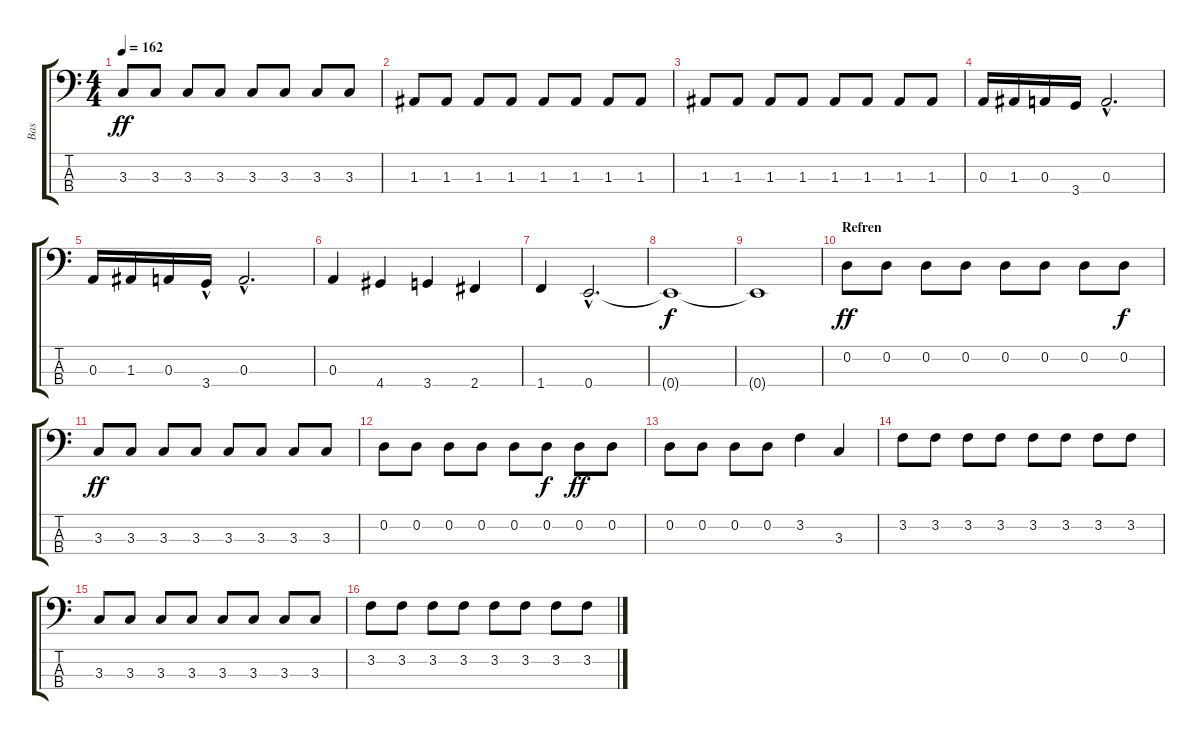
\track ("Bas" "Bas") {instrument electricbassfinger}
\staff {score tabs}
\tuning (G2 D2 A1 E1) {hide}
\ts (4 4)
\tempo 162
\clef f4
\ks c
3.3.8{dy ff} 3.3.8 3.3.8 3.3.8 3.3.8 3.3.8 3.3.8 3.3.8 |
1.3.8 1.3.8 1.3.8 1.3.8 1.3.8 1.3.8 1.3.8 1.3.8 |
1.3.8 1.3.8 1.3.8 1.3.8 1.3.8 1.3.8 1.3.8 1.3.8 |
0.3.16 1.3.16 0.3.16 3.4.16 0.3{hac}.2{d} |
0.3.16 1.3.16 0.3.16 3.4{hac}.16 0.3{hac}.2{d} |
0.3.4 4.4.4 3.4.4 2.4.4 |
1.4.4 0.4{hac}.2{d} |
0.4{t}.1{dy f} |
0.4{t}.1 |
\section ("" "Refren")
0.2.8{dy ff} 0.2.8 0.2.8 0.2.8 0.2.8 0.2.8 0.2.8 0.2.8{dy f} |
3.3.8{dy ff} 3.3.8 3.3.8 3.3.8 3.3.8 3.3.8 3.3.8 3.3.8 |
0.2.8 0.2.8 0.2.8 0.2.8 0.2.8 0.2.8{dy f} 0.2.8{dy ff} 0.2.8 |
0.2.8 0.2.8 0.2.8 0.2.8 3.2.4 3.3.4 |
3.2.8 3.2.8 3.2.8 3.2.8 3.2.8 3.2.8 3.2.8 3.2.8 |
3.3.8 3.3.8 3.3.8 3.3.8 3.3.8 3.3.8 3.3.8 3.3.8 |
3.2.8 3.2.8 3.2.8 3.2.8 3.2.8 3.2.8 3.2.8 3.2.8
